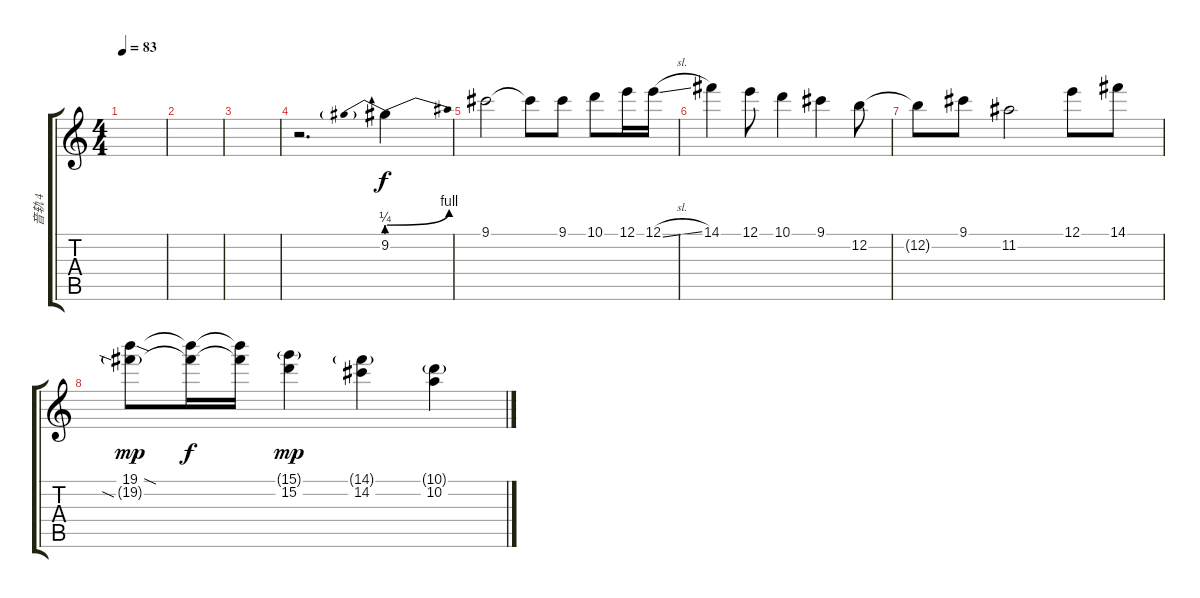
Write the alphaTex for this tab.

\track ("音轨 4" "音轨 4") {instrument distortionguitar}
\staff {score tabs}
\tuning (E4 B3 G3 D3 A2 E2) {hide}
\ts (4 4)
\tempo 83
\clef g2
\ks c
|
|
|
r.2{d} 9.2{be (prebendbend 0 1 60 4)}.4 |
9.1.2 9.1{t}.8 9.1.8 10.1.8 12.1.16 12.1{sl}.16 |
14.1.4 12.1.8 10.1.4 9.1.4 12.2.8 |
12.2{t}.8 9.1.8 11.2.2 12.1.8 14.1.8 |
(19.1{sod} 19.2{sia g}).8{dy mp} (19.1{t} 19.2{t}).16{dy f} (19.1{t} 19.2{t}).16 (15.1{g} 15.2).4{dy mp} (14.1{g} 14.2).4 (10.1{g} 10.2).4
